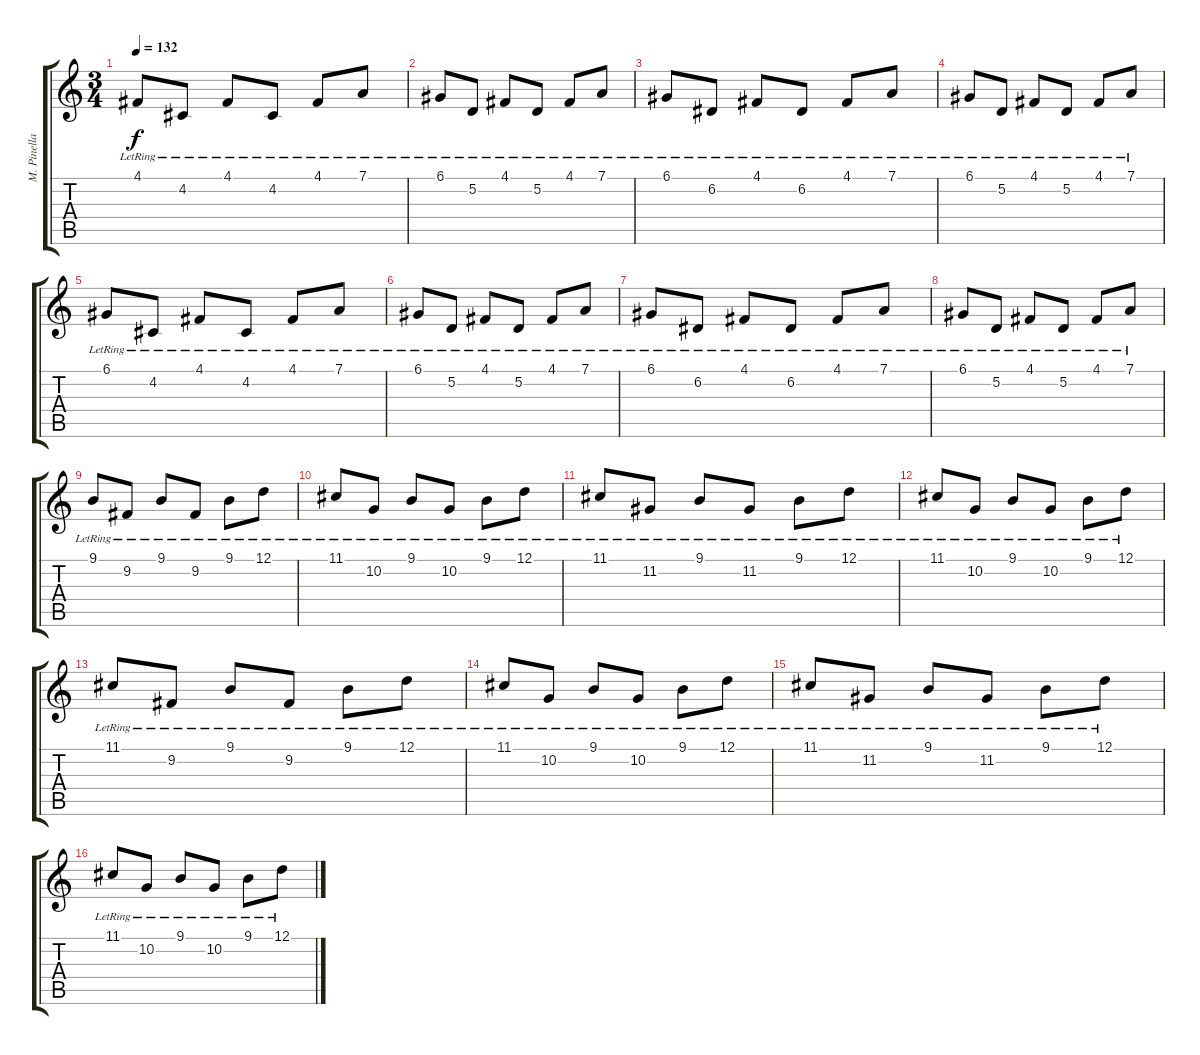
\track ("M. Pinella [Piano, Add. Guitar]" "M. Pinella") {instrument pad1newage}
\staff {score tabs}
\tuning (D4 A3 F3 C3 G2 D2) {hide}
\ts (3 4)
\tempo 132
\clef g2
\ks c
4.1{lr}.8{dy f volume 12 instrument pad1newage} 4.2{lr}.8 4.1{lr}.8 4.2{lr}.8 4.1{lr}.8 7.1{lr}.8 |
6.1{lr}.8 5.2{lr}.8 4.1{lr}.8 5.2{lr}.8 4.1{lr}.8 7.1{lr}.8 |
6.1{lr}.8 6.2{lr}.8 4.1{lr}.8 6.2{lr}.8 4.1{lr}.8 7.1{lr}.8 |
6.1{lr}.8 5.2{lr}.8 4.1{lr}.8 5.2{lr}.8 4.1{lr}.8 7.1{lr}.8 |
6.1{lr}.8 4.2{lr}.8 4.1{lr}.8 4.2{lr}.8 4.1{lr}.8 7.1{lr}.8 |
6.1{lr}.8 5.2{lr}.8 4.1{lr}.8 5.2{lr}.8 4.1{lr}.8 7.1{lr}.8 |
6.1{lr}.8 6.2{lr}.8 4.1{lr}.8 6.2{lr}.8 4.1{lr}.8 7.1{lr}.8 |
6.1{lr}.8 5.2{lr}.8 4.1{lr}.8 5.2{lr}.8 4.1{lr}.8 7.1{lr}.8 |
9.1{lr}.8 9.2{lr}.8 9.1{lr}.8 9.2{lr}.8 9.1{lr}.8 12.1{lr}.8 |
11.1{lr}.8 10.2{lr}.8 9.1{lr}.8 10.2{lr}.8 9.1{lr}.8 12.1{lr}.8 |
11.1{lr}.8 11.2{lr}.8 9.1{lr}.8 11.2{lr}.8 9.1{lr}.8 12.1{lr}.8 |
11.1{lr}.8 10.2{lr}.8 9.1{lr}.8 10.2{lr}.8 9.1{lr}.8 12.1{lr}.8 |
11.1{lr}.8 9.2{lr}.8 9.1{lr}.8 9.2{lr}.8 9.1{lr}.8 12.1{lr}.8 |
11.1{lr}.8 10.2{lr}.8 9.1{lr}.8 10.2{lr}.8 9.1{lr}.8 12.1{lr}.8 |
11.1{lr}.8 11.2{lr}.8 9.1{lr}.8 11.2{lr}.8 9.1{lr}.8 12.1{lr}.8 |
11.1{lr}.8 10.2{lr}.8 9.1{lr}.8 10.2{lr}.8 9.1{lr}.8 12.1{lr}.8
